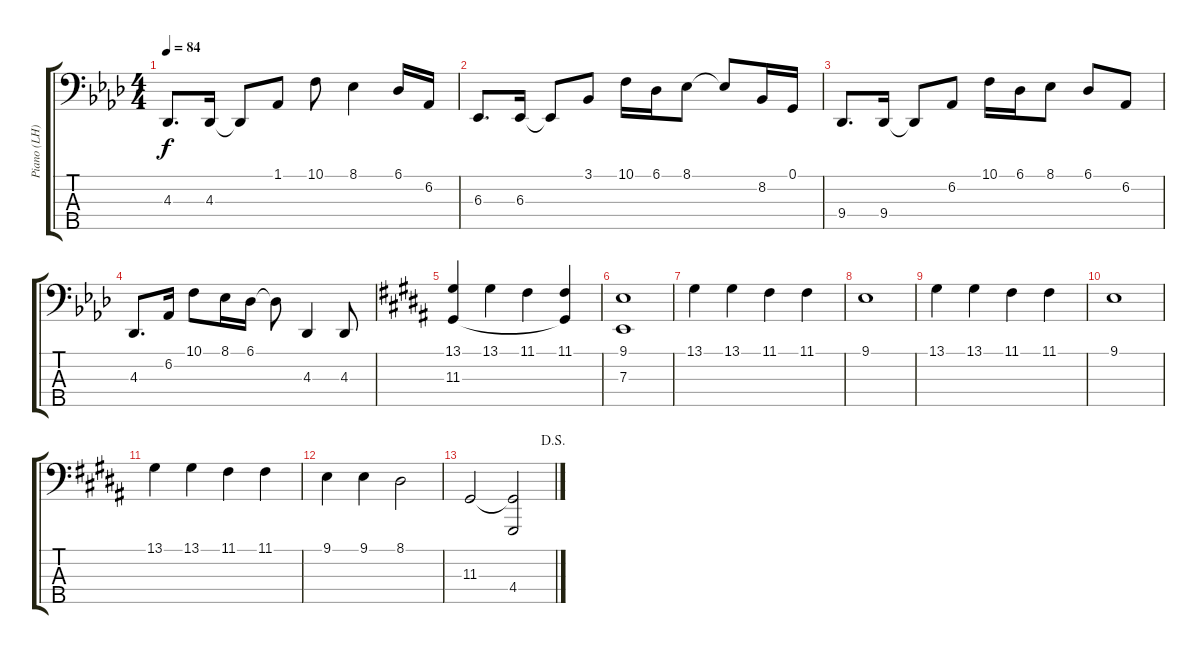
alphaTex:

\track ("Piano (LH)" "Piano (LH)") {instrument acousticgrandpiano}
\staff {score tabs}
\tuning (G2 D2 A1 E1 B0) {hide}
\ts (4 4)
\tempo 84
\clef f4
\ks ab
4.3.8{d dy f} 4.3.16 4.3{t}.8 1.1.8 10.1.8 8.1.4 6.1.16 6.2.16 |
6.3.8{d} 6.3.16 6.3{t}.8 3.1.8 10.1.16 6.1.16 8.1.8 8.1{t}.8 8.2.16 0.1.16 |
9.4.8{d} 9.4.16 9.4{t}.8 6.2.8 10.1.16 6.1.16 8.1.8 6.1.8 6.2.8 |
4.3.8{d} 6.2.16 10.1.8 8.1.16 6.1.16 6.1{t}.8 4.3.4 4.3.8 |
\ks b
(13.1 11.3).4 13.1.4 11.1.4 (11.1 11.3{t}).4 |
(9.1 7.3).1 |
13.1.4 13.1.4 11.1.4 11.1.4 |
9.1.1 |
13.1.4 13.1.4 11.1.4 11.1.4 |
9.1.1 |
13.1.4 13.1.4 11.1.4 11.1.4 |
9.1.4 9.1.4 8.1.2 |
\jump dalsegno
11.3.2 (11.3{t} 4.4).2
